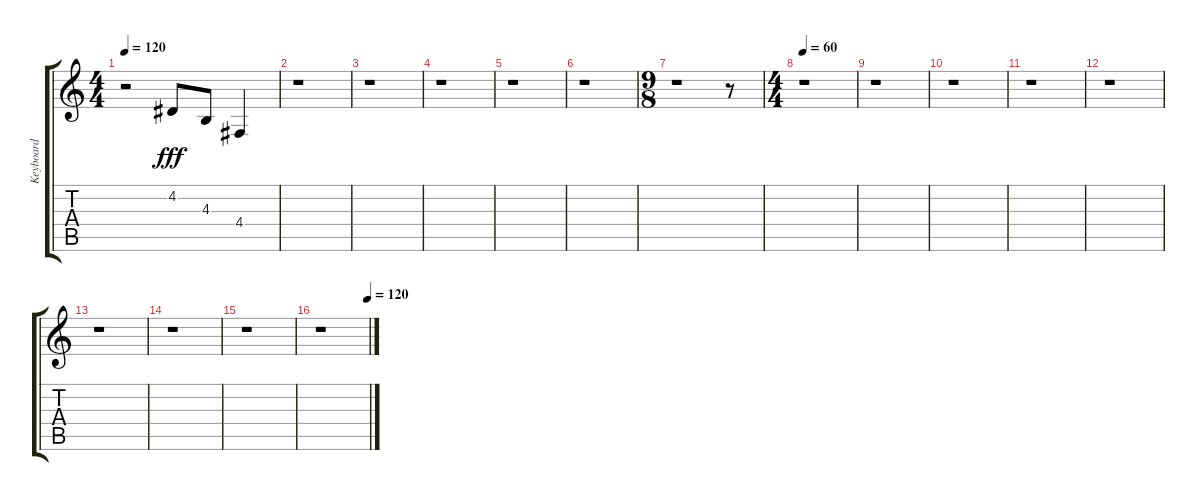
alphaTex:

\track ("Keyboard" "Keyboard") {instrument synthstrings1}
\staff {score tabs}
\tuning (E4 B3 G3 D3 A2 E2) {hide}
\ts (4 4)
\tempo 120
\clef g2
\ks c
r.2{dy fff} 4.2.8 4.3.8 4.4.4 |
r.1 |
r.1 |
r.1 |
r.1 |
r.1 |
\ts (9 8)
r.1 r.8 |
\ts (4 4)
\tempo 60
r.1 |
r.1 |
r.1 |
r.1 |
r.1 |
r.1 |
r.1 |
r.1 |
\tempo (120 0.984375)
r.1
